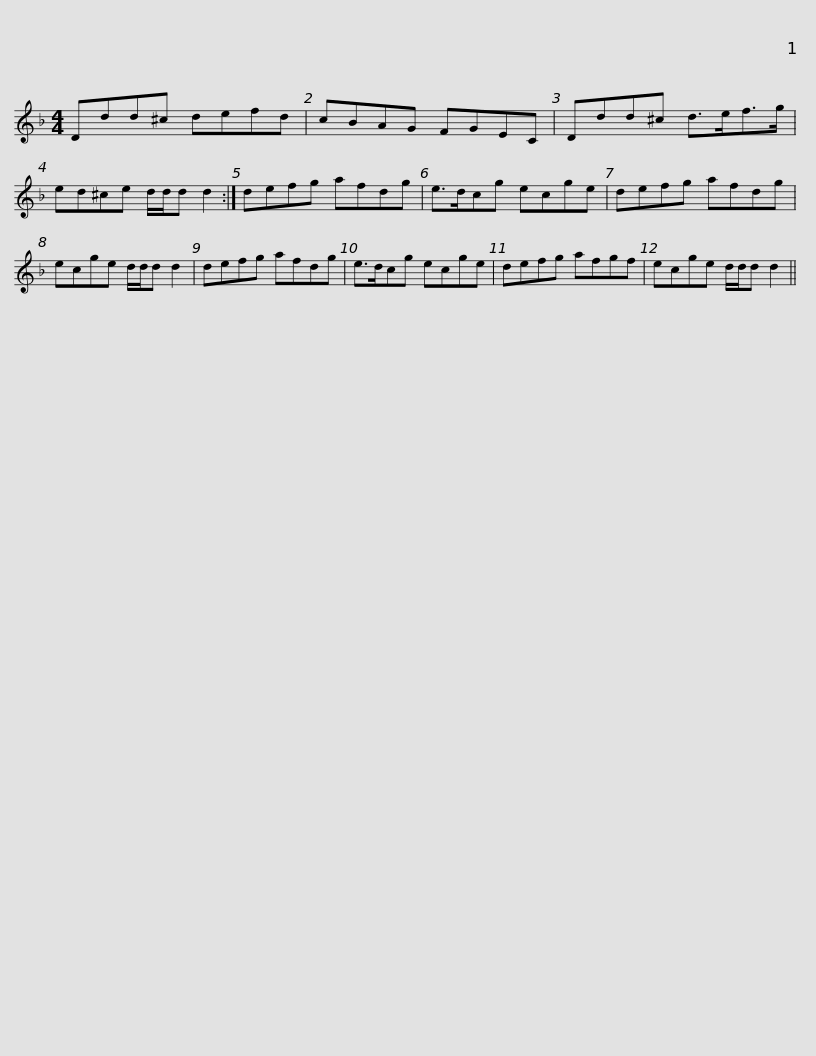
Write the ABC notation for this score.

X:1
L:1/8
M:4/4
I:linebreak $
K:Dmin
V:1 treble
V:1
 Ddd^c defd | cBAG FGEC | Ddd^c d>ef>g | ed^ce d/d/d d2 :| defg afdg |$ %5
 e>dcg ecge | defg afdg | ecge d/d/d d2 | defg afdg | e>dcg ecge |$ %10
 defg afgf | ecge d/d/d d2 || %12
